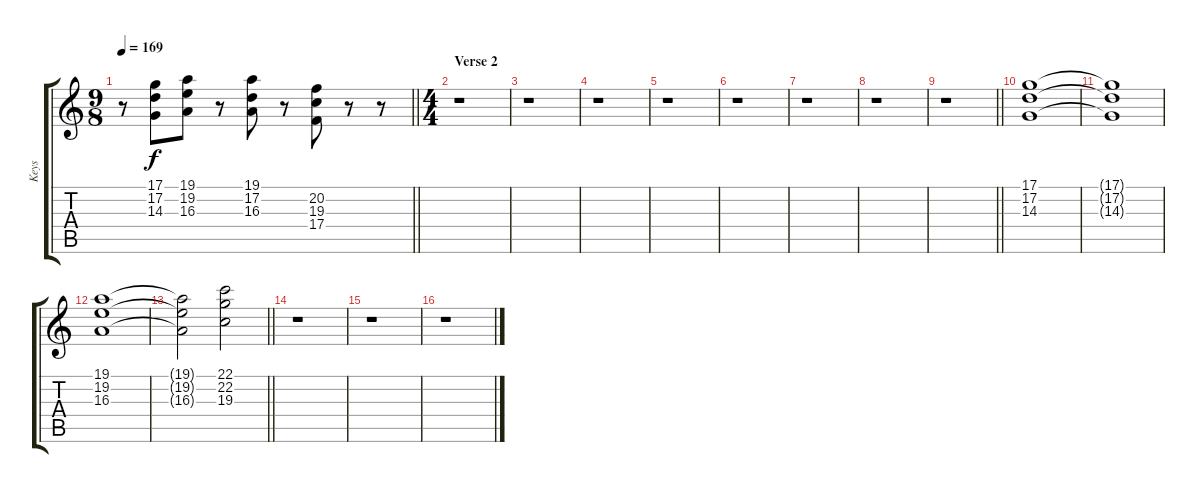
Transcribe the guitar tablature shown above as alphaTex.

\track ("Keys" "Keys") {instrument rockorgan}
\staff {score tabs}
\tuning (D4 A3 F3 C3 G2 D2) {hide}
\ts (9 8)
\tempo 169
\clef g2
\barLineRight lightlight
\ks c
r.8{dy f} (17.1 17.2 14.3).8 (19.1 19.2 16.3).8 r.8 (19.1 17.2 16.3).8 r.8 (20.2 19.3 17.4).8 r.8 r.8 |
\ts (4 4)
\section ("" "Verse 2")
r.1 |
r.1 |
r.1 |
r.1 |
r.1 |
r.1 |
r.1 |
\barLineRight lightlight
r.1 |
(17.1 17.2 14.3).1 |
(17.1{t} 17.2{t} 14.3{t}).1 |
(19.1 19.2 16.3).1 |
\barLineRight lightlight
(19.1{t} 19.2{t} 16.3{t}).2 (22.1 22.2 19.3).2 |
r.1 |
r.1 |
r.1
